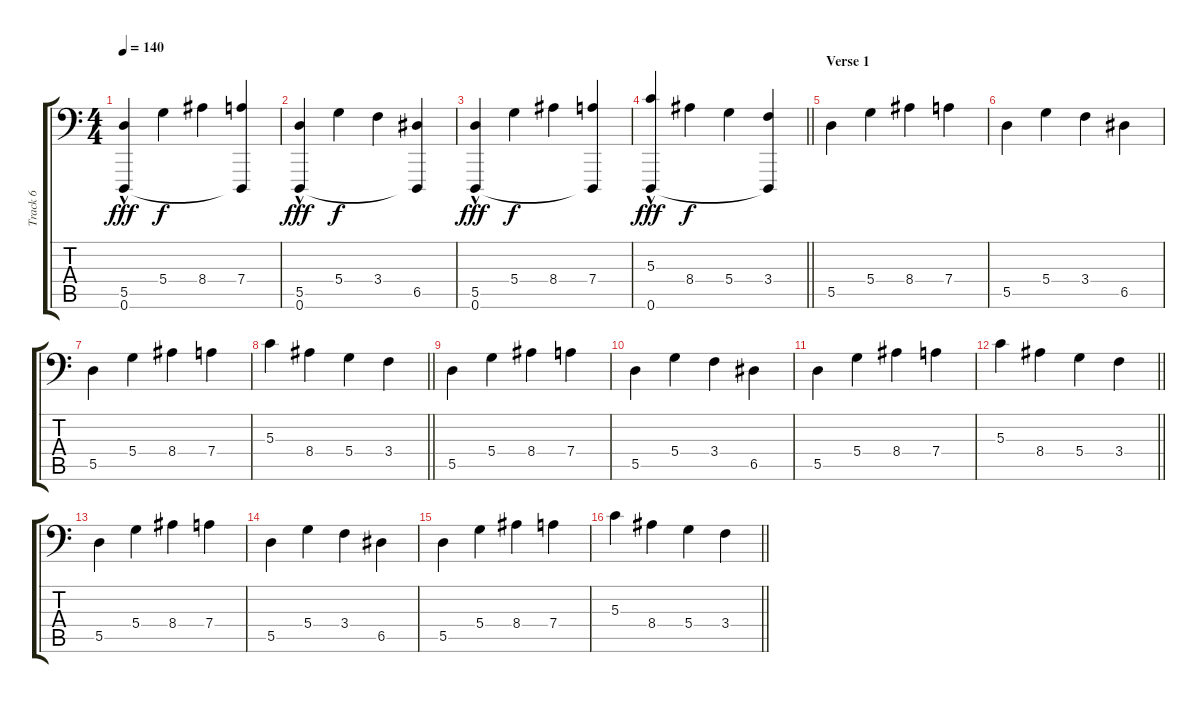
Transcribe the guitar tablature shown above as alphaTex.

\track ("Track 6" "Track 6") {instrument acousticgrandpiano}
\staff {score tabs}
\tuning (E4 B3 G3 D3 A2 D1) {hide}
\ts (4 4)
\tempo 140
\clef f4
\ks c
(5.5 0.6{hac}).4{dy fff} 5.4.4{dy f} 8.4.4 (7.4 0.6{t}).4 |
(5.5 0.6{hac}).4{dy fff} 5.4.4{dy f} 3.4.4 (6.5 0.6{t}).4 |
(5.5 0.6{hac}).4{dy fff} 5.4.4{dy f} 8.4.4 (7.4 0.6{t}).4 |
\barLineRight lightlight
(5.3 0.6{hac}).4{dy fff} 8.4.4{dy f} 5.4.4 (3.4 0.6{t}).4 |
\section ("" "Verse 1")
5.5.4 5.4.4 8.4.4 7.4.4 |
5.5.4 5.4.4 3.4.4 6.5.4 |
5.5.4 5.4.4 8.4.4 7.4.4 |
\barLineRight lightlight
5.3.4 8.4.4 5.4.4 3.4.4 |
5.5.4 5.4.4 8.4.4 7.4.4 |
5.5.4 5.4.4 3.4.4 6.5.4 |
5.5.4 5.4.4 8.4.4 7.4.4 |
\barLineRight lightlight
5.3.4 8.4.4 5.4.4 3.4.4 |
5.5.4 5.4.4 8.4.4 7.4.4 |
5.5.4 5.4.4 3.4.4 6.5.4 |
5.5.4 5.4.4 8.4.4 7.4.4 |
\barLineRight lightlight
5.3.4 8.4.4 5.4.4 3.4.4
